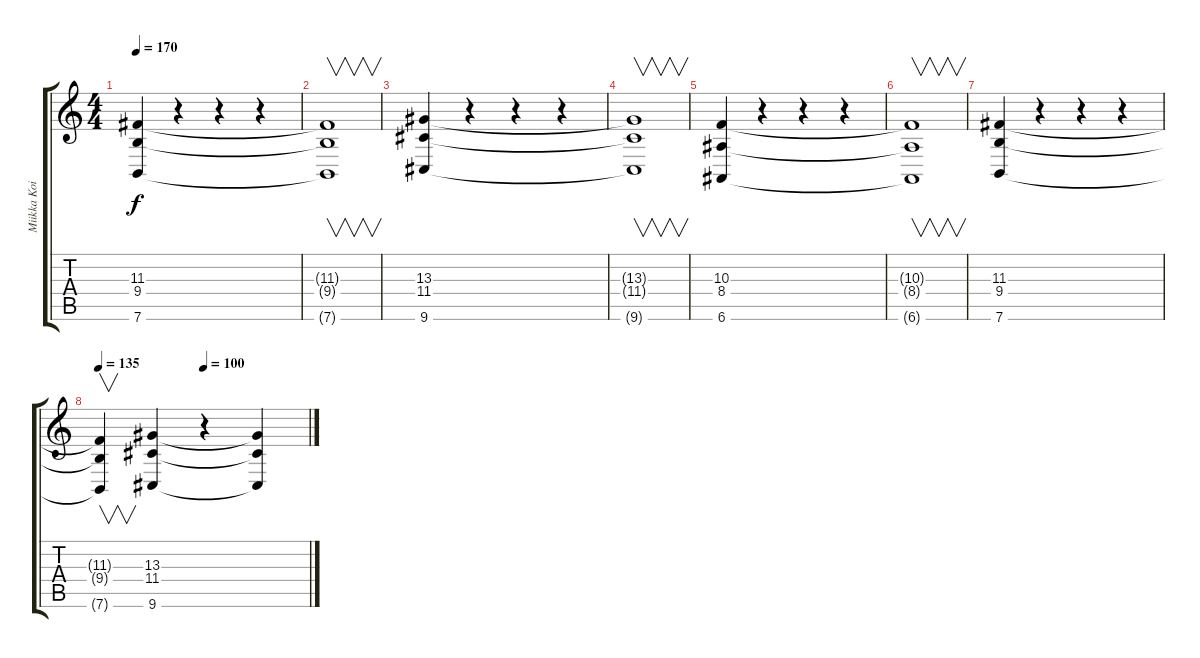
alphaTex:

\track ("Miikka Koivisto - keyboard" "Miikka Koi") {instrument tangoaccordion}
\staff {score tabs}
\tuning (E4 B3 G3 D3 A2 E2) {hide}
\ts (4 4)
\tempo 170
\clef g2
\ks c
(11.3 9.4 7.6).4{dy f} r.4 r.4 r.4 |
(11.3{t} 9.4{t} 7.6{t}).1{v} |
(13.3 11.4 9.6).4 r.4 r.4 r.4 |
(13.3{t} 11.4{t} 9.6{t}).1{v} |
(10.3 8.4 6.6).4 r.4 r.4 r.4 |
(10.3{t} 8.4{t} 6.6{t}).1{v} |
(11.3 9.4 7.6).4 r.4 r.4 r.4 |
\tempo 135
\tempo (100 0.5)
(11.3{t} 9.4{t} 7.6{t}).4{v} (13.3 11.4 9.6).4 r.4 (13.3{t} 11.4{t} 9.6{t}).4
